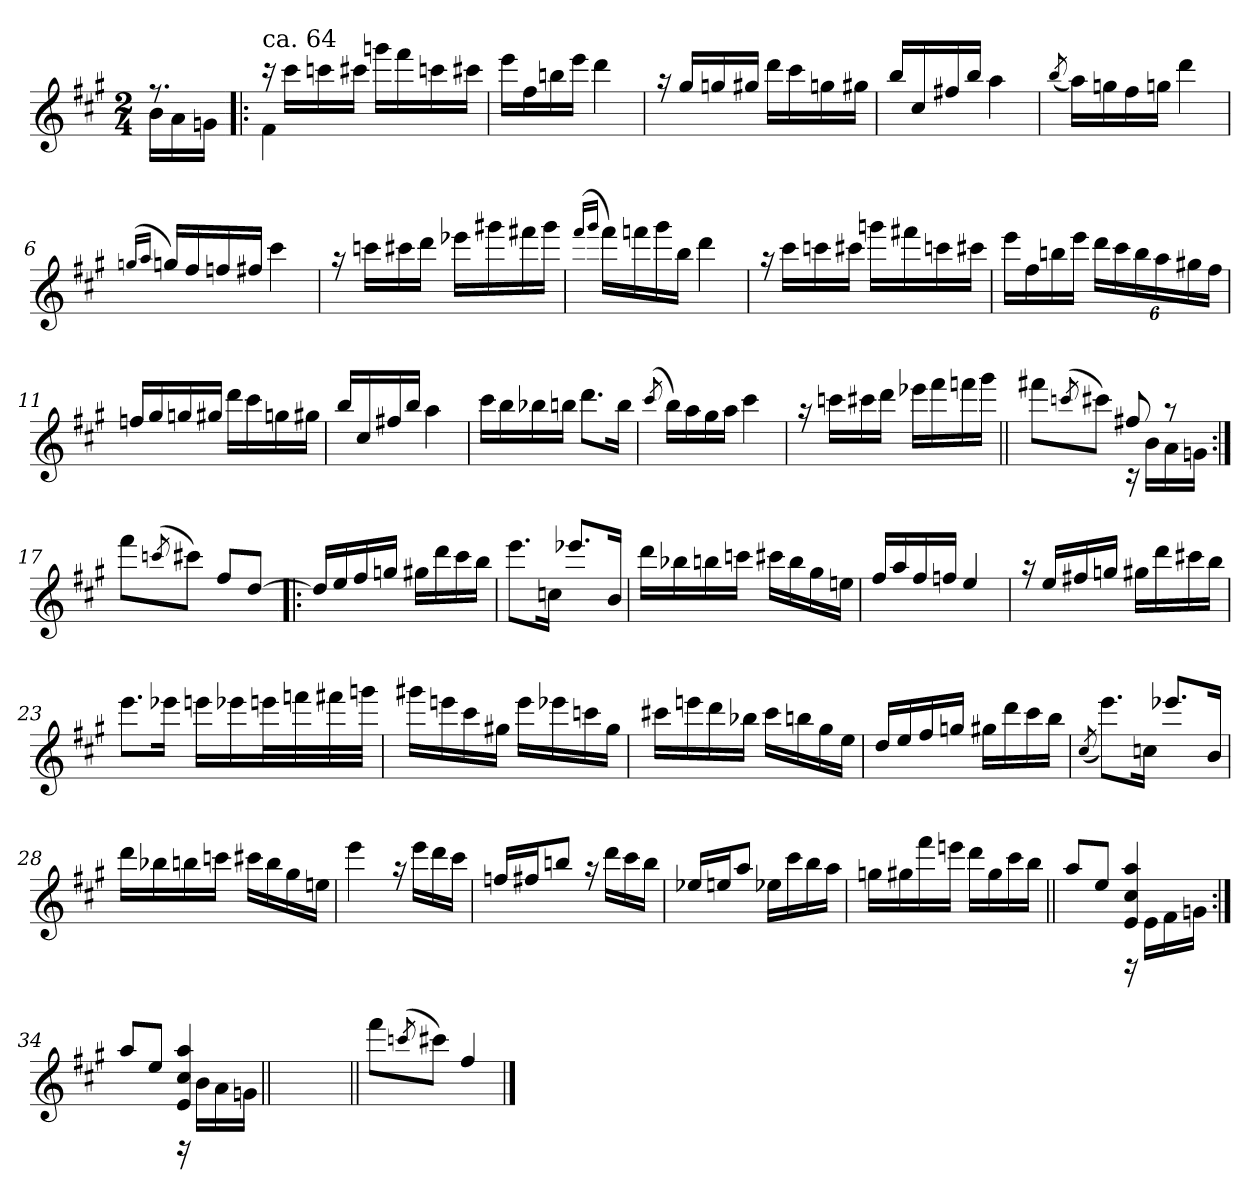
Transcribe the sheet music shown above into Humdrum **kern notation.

**kern
*part1
*staff1
*clefG2
*k[f#c#g#]
*A:
*M2/4
=
*^
8.r	16b!\LL
.	16a!\
.	16gn!\JJ
=1!|:	=1!|:
*	*^
!LO:TX:a:t=ca. 64	!	!
16r	4f#!\	4ryy
16ccc#\LL	.	.
16cccn\	.	.
16ccc#X\JJ	.	.
16gggn\LL	4ryy	4ryy
16fff#\	.	.
16cccn\	.	.
16ccc#X\JJ	.	.
*	*v	*v
=2	=2
16eee\LL	2ryy
16ff#\	.
16bbn\	.
16eee\JJ	.
4ddd\	.
=3	=3
16raa	4ryy
16gg#/LL	.
16ggn/	.
16gg#X/JJ	.
16ddd\LL	4ryy
16ccc#\	.
16ggn\	.
16gg#X\JJ	.
!!LO:LB:g=z	!!
=4	=4
16bb/LL	2ryy
16cc#/	.
16ff#X/	.
16bb/JJ	.
4aa\	.
=5	=5
(<8qbb/	.
16aa\LL)	4ryy
16ggn\	.
16ff#\	.
16ggn\JJ	.
4ddd\	4ryy
=6	=6
(<16qggn/LL	.
16qaa/JJ	.
16ggn/LL)	2ryy
16ff#/	.
16ffn/	.
16ff#X/JJ	.
4ccc#\	.
=7	=7
16raa	4ryy
16cccn\LL	.
16ccc#X\	.
16ddd\JJ	.
16eee-X\LL	4ryy
16ggg#X\	.
16fff#X\	.
16ggg#\JJ	.
!!LO:LB:g=z	!!
=8	=8
(<16qfff#/LL	.
16qggg#/JJ	.
16fff#\LL)	2ryy
16fffn\	.
16ggg#\	.
16bb\JJ	.
4ddd\	.
=9	=9
16raa	4ryy
16ccc#\LL	.
16cccn\	.
16ccc#X\JJ	.
16gggn\LL	4ryy
16fff#X\	.
16cccn\	.
16ccc#X\JJ	.
=10	=10
16eee\LL	4ryy
16ff#\	.
16bbn\	.
16eee\JJ	.
24ddd\LL	4ryy
24ccc#\	.
24bb\	.
24aa\	.
24gg#X\	.
24ff#\JJ	.
!!LO:LB:g=z	!!
=11	=11
16ffn/LL	4ryy
16gg#/	.
16ggn/	.
16gg#X/JJ	.
16ddd\LL	4ryy
16ccc#\	.
16ggn\	.
16gg#X\JJ	.
=12	=12
16bb/LL	4ryy
16cc#/	.
16ff#X/	.
16bb/JJ	.
4aa\	4ryy
=13	=13
16ccc#\LL	4ryy
16bb\	.
16bb-X\	.
16bbn\JJ	.
8.ddd\L	4ryy
16bb\Jk	.
=14	=14
(<8qccc#/	.
16bb\LL)	2ryy
16aa\	.
16gg#\	.
16aa\JJ	.
4ccc#\	.
!!LO:LB:g=z	!!
=15	=15
16raa	4ryy
16cccn\LL	.
16ccc#X\	.
16ddd\JJ	.
16eee-X\LL	4ryy
16fff#\	.
16fffn\	.
16ggg#\JJ	.
=16||	=16||
*	*^
8fff#X\L	4ryy	2ryy
(<8qcccn/	.	.
8ccc#X\J)	.	.
8ff#X/	16rc	.
.	16b!\LL	.
8raa	16a!\	.
.	16gn!\JJ	.
*	*v	*v
=17:|!	=17:|!
8fff#\L	2ryy
(<8qcccn/	.
8ccc#X\J)	.
8ff#/L	.
[>8dd/J	.
=18!|:	=18!|:
16dd/LL]	2ryy
16ee/	.
16ff#/	.
16ggn/JJ	.
16gg#X\LL	.
16ddd\	.
16ccc#\	.
16bb\JJ	.
!!LO:LB:g=z	!!
=19	=19
8.eee\L	4ryy
16ccn\Jk	.
8.eee-X/L	4ryy
16b/Jk	.
=20	=20
16ddd\LL	4ryy
16bb-X\	.
16bbn\	.
16cccn\JJ	.
16ccc#X\LL	4ryy
16bb\	.
16gg#\	.
16een\JJ	.
=21	=21
16ff#/LL	4ryy
16aa/	.
16ff#/	.
16ffn/JJ	.
4ee/	4ryy
=22	=22
16raa	4ryy
16ee/LL	.
16ff#X/	.
16ggn/JJ	.
16gg#X\LL	4ryy
16ddd\	.
16ccc#X\	.
16bb\JJ	.
!!LO:LB:g=z	!!
=23	=23
8.eee\L	4ryy
16eee-X\Jk	.
16eeen\LL	4ryy
16eee-X\	.
32eeen\L	.
32fffn\	.
32fff#X\	.
32gggn\JJJ	.
=24	=24
16ggg#X\LL	4ryy
16eeen\	.
16ccc#\	.
16gg#X\JJ	.
16eee\LL	4ryy
16eee-X\	.
16cccn\	.
16gg#\JJ	.
=25	=25
16ccc#X\LL	4ryy
16eeen\	.
16ddd\	.
16bb-X\JJ	.
16ccc#\LL	4ryy
16bbn\	.
16gg#\	.
16ee\JJ	.
!!LO:LB:g=z	!!
=26	=26
16dd/LL	4ryy
16ee/	.
16ff#/	.
16ggn/JJ	.
16gg#X\LL	4ryy
16ddd\	.
16ccc#\	.
16bb\JJ	.
=27	=27
(<8qcc#/	.
8.eee\L)	4ryy
16ccn\Jk	.
8.eee-X/L	4ryy
16b/Jk	.
=28	=28
16ddd\LL	4ryy
16bb-X\	.
16bbn\	.
16cccn\JJ	.
16ccc#X\LL	4ryy
16bb\	.
16gg#\	.
16een\JJ	.
=29	=29
4eee\	4ryy
16raa	4ryy
16eee\LL	.
16ddd\	.
16ccc#\JJ	.
!!LO:PB:g=z	!!
=30	=30
16ffn/LL	4ryy
16ff#X/J	.
8bbn/J	.
16raa	4ryy
16ddd\LL	.
16ccc#\	.
16bb\JJ	.
=31	=31
16ee-X/LL	4ryy
16een/J	.
8aa/J	.
16ee-X\LL	4ryy
16ccc#\	.
16bb\	.
16aa\JJ	.
=32	=32
16ggn\LL	4ryy
16gg#X\	.
16fff#\	.
16eeen\JJ	.
16ddd\LL	4ryy
16gg#\	.
16ccc#\	.
16bb\JJ	.
=33||	=33||
*	*^
8aa/L	4ryy	2ryy
8ee/J	.	.
4e/ 4cc#/ 4aa/	16rD	.
.	16e!\LL	.
.	16f#!\	.
.	16gn!\JJ	.
!!LO:LB:g=z	!!	!!
=34:|!	=34:|!	=34:|!
8aa/L	4ryy	2ryy
8ee/J	.	.
4e/ 4cc#/ 4aa/	16rD	.
.	16b!\LL	.
.	16a!\	.
.	16gn!\JJ	.
*v	*v	*v
=34X341||
2ryy
=35||
*^
8fff#\L	2ryy
(<8qcccn/	.
8ccc#X\J)	.
4ff#/	.
*v	*v
==
*-
